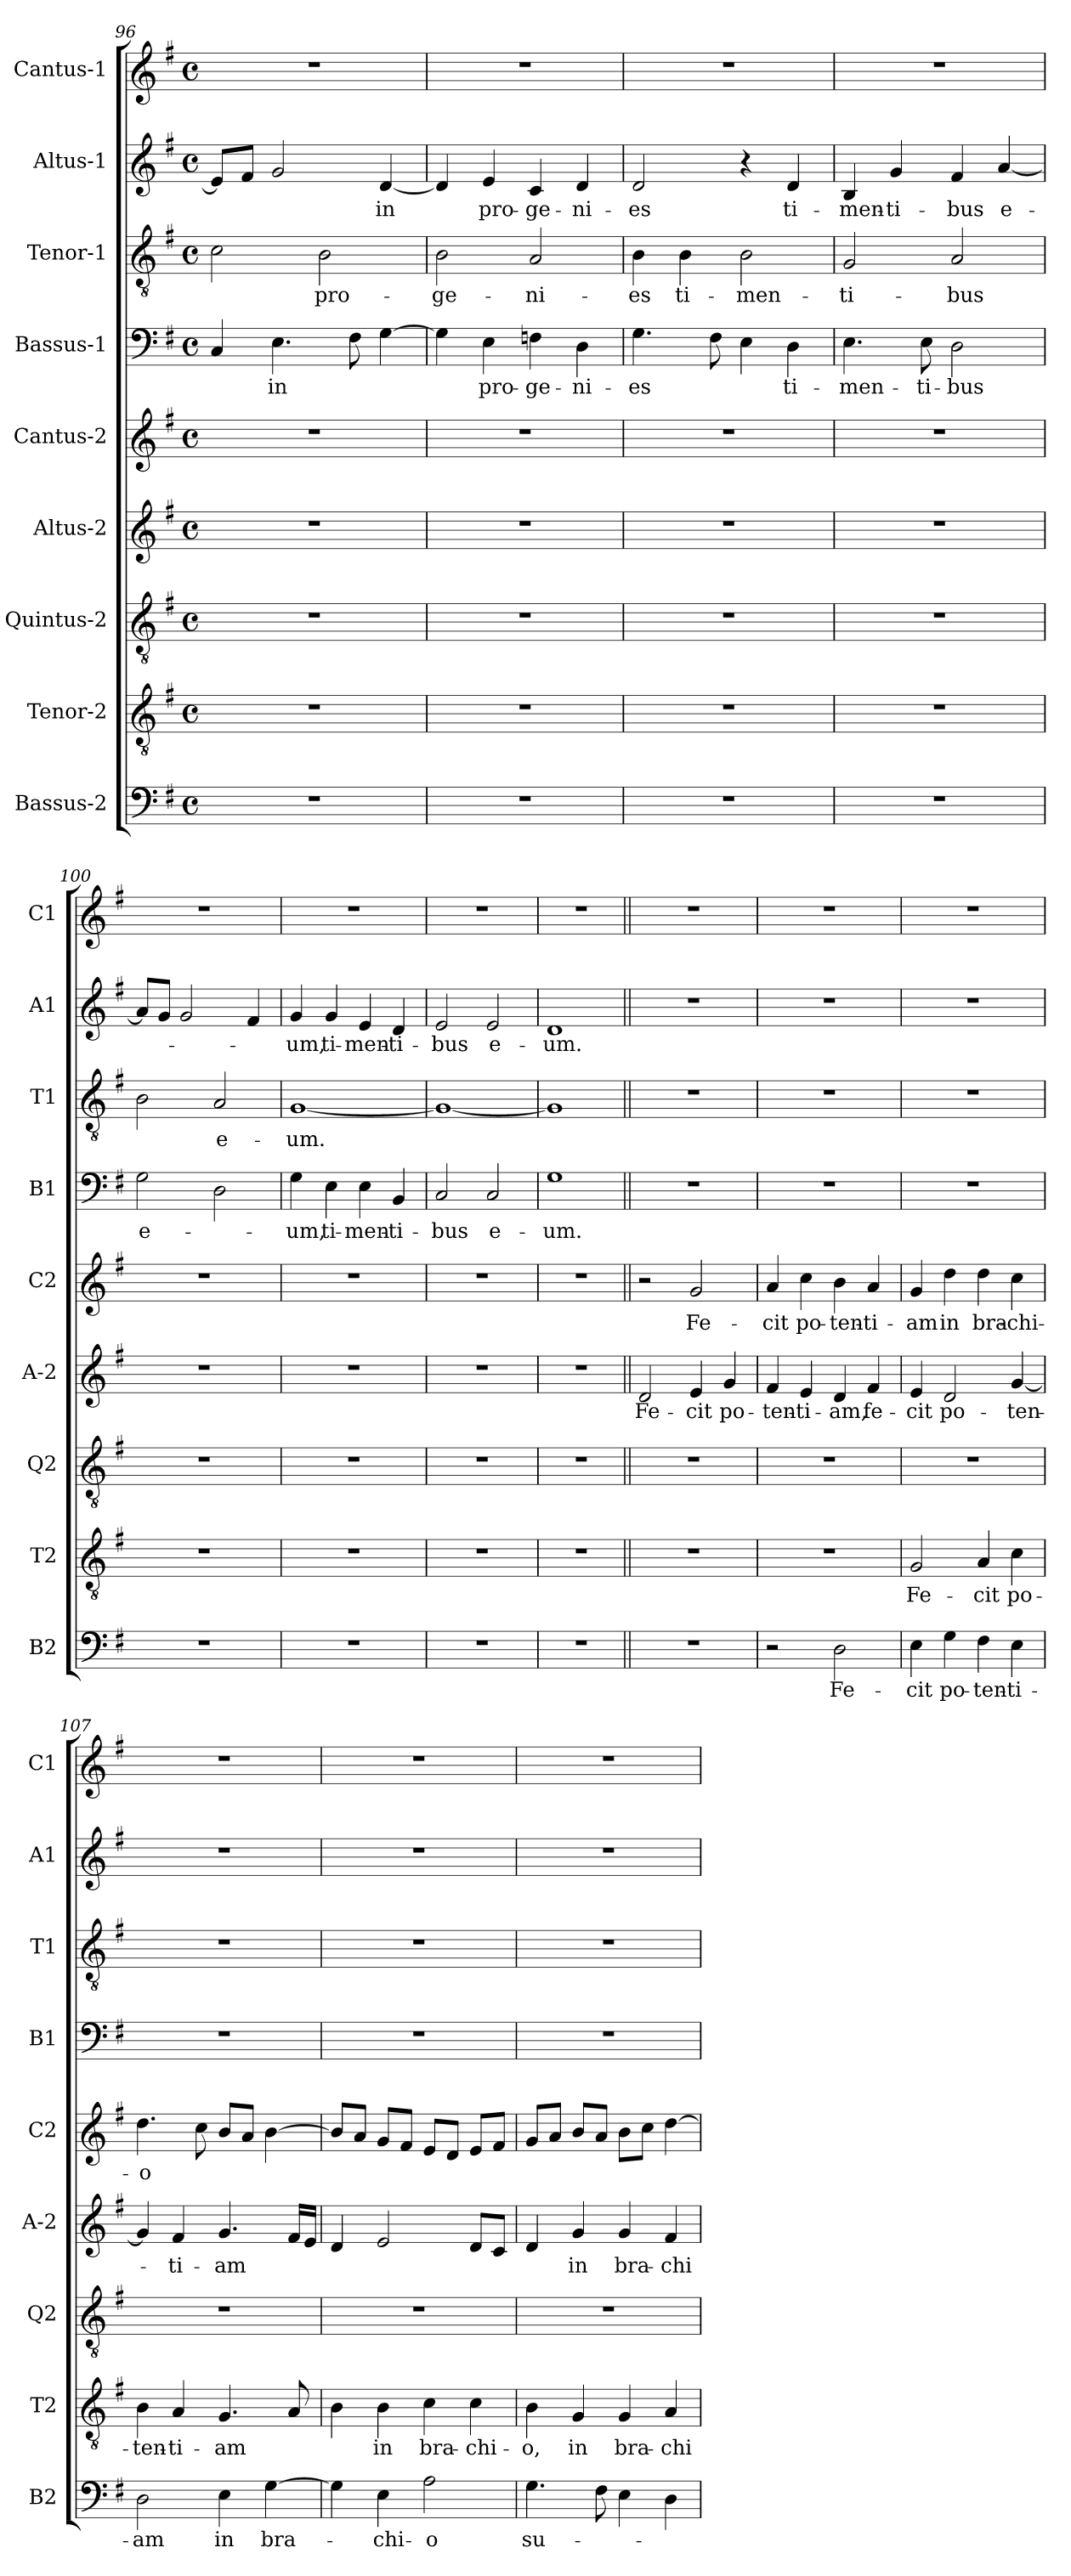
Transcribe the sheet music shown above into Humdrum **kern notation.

**kern	**text	**kern	**text	**kern	**kern	**text	**kern	**text	**kern	**text	**kern	**text	**kern	**text	**kern
*part9	*part9	*part8	*part8	*part7	*part6	*part6	*part5	*part5	*part4	*part4	*part3	*part3	*part2	*part2	*part1
*staff9	*staff9	*staff8	*staff8	*staff7	*staff6	*staff6	*staff5	*staff5	*staff4	*staff4	*staff3	*staff3	*staff2	*staff2	*staff1
*I"Bassus-2	*	*I"Tenor-2	*	*I"Quintus-2	*I"Altus-2	*	*I"Cantus-2	*	*I"Bassus-1	*	*I"Tenor-1	*	*I"Altus-1	*	*I"Cantus-1
*I'B2	*	*I'T2	*	*I'Q2	*I'A-2	*	*I'C2	*	*I'B1	*	*I'T1	*	*I'A1	*	*I'C1
*clefF4	*	*clefGv2	*	*clefGv2	*clefG2	*	*clefG2	*	*clefF4	*	*clefGv2	*	*clefG2	*	*clefG2
*k[f#]	*	*k[f#]	*	*k[f#]	*k[f#]	*	*k[f#]	*	*k[f#]	*	*k[f#]	*	*k[f#]	*	*k[f#]
*G:	*	*G:	*	*G:	*G:	*	*G:	*	*G:	*	*G:	*	*G:	*	*G:
*M4/4	*	*M4/4	*	*M4/4	*M4/4	*	*M4/4	*	*M4/4	*	*M4/4	*	*M4/4	*	*M4/4
*met(c)	*	*met(c)	*	*met(c)	*met(c)	*	*met(c)	*	*met(c)	*	*met(c)	*	*met(c)	*	*met(c)
=96	=96	=96	=96	=96	=96	=96	=96	=96	=96	=96	=96	=96	=96	=96	=96
1r	.	1r	.	1r	1r	.	1r	.	4C/	.	2c\	.	8e/L]	.	1r
.	.	.	.	.	.	.	.	.	.	.	.	.	8f#/J	.	.
!	!	!	!	!	!	!	!	!	!	!LO:LY:b	!	!	!	!	!
.	.	.	.	.	.	.	.	.	4.E\	in	.	.	2g/	.	.
!	!	!	!	!	!	!	!	!	!	!	!	!LO:LY:b	!	!	!
.	.	.	.	.	.	.	.	.	.	.	2B\	pro-	.	.	.
.	.	.	.	.	.	.	.	.	8F#\	.	.	.	.	.	.
!	!	!	!	!	!	!	!	!	!	!	!	!	!	!LO:LY:b	!
.	.	.	.	.	.	.	.	.	[4G\	.	.	.	[4d/	in	.
=97	=97	=97	=97	=97	=97	=97	=97	=97	=97	=97	=97	=97	=97	=97	=97
!	!	!	!	!	!	!	!	!	!	!	!	!LO:LY:b	!	!	!
1r	.	1r	.	1r	1r	.	1r	.	4G\]	.	2B\	-ge-	4d/]	.	1r
!	!	!	!	!	!	!	!	!	!	!LO:LY:b	!	!	!	!LO:LY:b	!
.	.	.	.	.	.	.	.	.	4E\	pro-	.	.	4e/	pro-	.
!	!	!	!	!	!	!	!	!	!	!LO:LY:b	!	!LO:LY:b	!	!LO:LY:b	!
.	.	.	.	.	.	.	.	.	4Fn\	-ge-	2A/	-ni-	4c/	-ge-	.
!	!	!	!	!	!	!	!	!	!	!LO:LY:b	!	!	!	!LO:LY:b	!
.	.	.	.	.	.	.	.	.	4D\	-ni-	.	.	4d/	-ni-	.
=98	=98	=98	=98	=98	=98	=98	=98	=98	=98	=98	=98	=98	=98	=98	=98
!	!	!	!	!	!	!	!	!	!	!LO:LY:b	!	!LO:LY:b	!	!LO:LY:b	!
1r	.	1r	.	1r	1r	.	1r	.	4.G\	-es	4B\	-es	2d/	-es	1r
!	!	!	!	!	!	!	!	!	!	!	!	!LO:LY:b	!	!	!
.	.	.	.	.	.	.	.	.	.	.	4B\	ti-	.	.	.
.	.	.	.	.	.	.	.	.	8F#\	.	.	.	.	.	.
!	!	!	!	!	!	!	!	!	!	!	!	!LO:LY:b	!	!	!
.	.	.	.	.	.	.	.	.	4E\	.	2B\	-men-	4r	.	.
!	!	!	!	!	!	!	!	!	!	!LO:LY:b	!	!	!	!LO:LY:b	!
.	.	.	.	.	.	.	.	.	4D\	ti-	.	.	4d/	ti-	.
!!LO:LB:g=z
=99	=99	=99	=99	=99	=99	=99	=99	=99	=99	=99	=99	=99	=99	=99	=99
!	!	!	!	!	!	!	!	!	!	!LO:LY:b	!	!LO:LY:b	!	!LO:LY:b	!
1r	.	1r	.	1r	1r	.	1r	.	4.E\	-men-	2G/	-ti-	4B/	-men-	1r
!	!	!	!	!	!	!	!	!	!	!	!	!	!	!LO:LY:b	!
.	.	.	.	.	.	.	.	.	.	.	.	.	4g/	-ti-	.
!	!	!	!	!	!	!	!	!	!	!LO:LY:b	!	!	!	!	!
.	.	.	.	.	.	.	.	.	8E\	-ti-	.	.	.	.	.
!	!	!	!	!	!	!	!	!	!	!LO:LY:b	!	!LO:LY:b	!	!LO:LY:b	!
.	.	.	.	.	.	.	.	.	2D\	-bus	2A/	-bus	4f#/	-bus	.
!	!	!	!	!	!	!	!	!	!	!	!	!	!	!LO:LY:b	!
.	.	.	.	.	.	.	.	.	.	.	.	.	[4a/	e-	.
=100	=100	=100	=100	=100	=100	=100	=100	=100	=100	=100	=100	=100	=100	=100	=100
!	!	!	!	!	!	!	!	!	!	!LO:LY:b	!	!	!	!	!
1r	.	1r	.	1r	1r	.	1r	.	2G\	e-	2B\	.	8a/L]	.	1r
.	.	.	.	.	.	.	.	.	.	.	.	.	8g/J	.	.
.	.	.	.	.	.	.	.	.	.	.	.	.	2g/	.	.
!	!	!	!	!	!	!	!	!	!	!	!	!LO:LY:b	!	!	!
.	.	.	.	.	.	.	.	.	2D\	.	2A/	e-	.	.	.
.	.	.	.	.	.	.	.	.	.	.	.	.	4f#/	.	.
=101	=101	=101	=101	=101	=101	=101	=101	=101	=101	=101	=101	=101	=101	=101	=101
!	!	!	!	!	!	!	!	!	!	!LO:LY:b	!	!LO:LY:b	!	!LO:LY:b	!
1r	.	1r	.	1r	1r	.	1r	.	4G\	-um,	[1G	-um.	4g/	-um,	1r
!	!	!	!	!	!	!	!	!	!	!LO:LY:b	!	!	!	!LO:LY:b	!
.	.	.	.	.	.	.	.	.	4E\	ti-	.	.	4g/	ti-	.
!	!	!	!	!	!	!	!	!	!	!LO:LY:b	!	!	!	!LO:LY:b	!
.	.	.	.	.	.	.	.	.	4E\	-men-	.	.	4e/	-men-	.
!	!	!	!	!	!	!	!	!	!	!LO:LY:b	!	!	!	!LO:LY:b	!
.	.	.	.	.	.	.	.	.	4BB/	-ti-	.	.	4d/	-ti-	.
=102	=102	=102	=102	=102	=102	=102	=102	=102	=102	=102	=102	=102	=102	=102	=102
!	!	!	!	!	!	!	!	!	!	!LO:LY:b	!	!	!	!LO:LY:b	!
1r	.	1r	.	1r	1r	.	1r	.	2C/	-bus	1G_	.	2e/	-bus	1r
!	!	!	!	!	!	!	!	!	!	!LO:LY:b	!	!	!	!LO:LY:b	!
.	.	.	.	.	.	.	.	.	2C/	e-	.	.	2e/	e-	.
=103	=103	=103	=103	=103	=103	=103	=103	=103	=103	=103	=103	=103	=103	=103	=103
!	!	!	!	!	!	!	!	!	!	!LO:LY:b	!	!	!	!LO:LY:b	!
1r	.	1r	.	1r	1r	.	1r	.	1G	-um.	1G]	.	1d	-um.	1r
!!LO:LB:g=z
=104||	=104||	=104||	=104||	=104||	=104||	=104||	=104||	=104||	=104||	=104||	=104||	=104||	=104||	=104||	=104||
!	!	!	!	!	!	!LO:LY:b	!	!	!	!	!	!	!	!	!
1r	.	1r	.	1r	2d/	Fe-	2r	.	1r	.	1r	.	1r	.	1r
!	!	!	!	!	!	!LO:LY:b	!	!LO:LY:b	!	!	!	!	!	!	!
.	.	.	.	.	4e/	-cit	2g/	Fe-	.	.	.	.	.	.	.
!	!	!	!	!	!	!LO:LY:b	!	!	!	!	!	!	!	!	!
.	.	.	.	.	4g/	po-	.	.	.	.	.	.	.	.	.
=105	=105	=105	=105	=105	=105	=105	=105	=105	=105	=105	=105	=105	=105	=105	=105
!	!	!	!	!	!	!LO:LY:b	!	!LO:LY:b	!	!	!	!	!	!	!
2r	.	1r	.	1r	4f#/	-ten-	4a/	-cit	1r	.	1r	.	1r	.	1r
!	!	!	!	!	!	!LO:LY:b	!	!LO:LY:b	!	!	!	!	!	!	!
.	.	.	.	.	4e/	-ti-	4cc\	po-	.	.	.	.	.	.	.
!	!LO:LY:b	!	!	!	!	!LO:LY:b	!	!LO:LY:b	!	!	!	!	!	!	!
2D\	Fe-	.	.	.	4d/	-am,	4b\	-ten-	.	.	.	.	.	.	.
!	!	!	!	!	!	!LO:LY:b	!	!LO:LY:b	!	!	!	!	!	!	!
.	.	.	.	.	4f#/	fe-	4a/	-ti-	.	.	.	.	.	.	.
=106	=106	=106	=106	=106	=106	=106	=106	=106	=106	=106	=106	=106	=106	=106	=106
!	!LO:LY:b	!	!LO:LY:b	!	!	!LO:LY:b	!	!LO:LY:b	!	!	!	!	!	!	!
4E\	-cit	2G/	Fe-	1r	4e/	-cit	4g/	-am	1r	.	1r	.	1r	.	1r
!	!LO:LY:b	!	!	!	!	!LO:LY:b	!	!LO:LY:b	!	!	!	!	!	!	!
4G\	po-	.	.	.	2d/	po-	4dd\	in	.	.	.	.	.	.	.
!	!LO:LY:b	!	!LO:LY:b	!	!	!	!	!LO:LY:b	!	!	!	!	!	!	!
4F#\	-ten-	4A/	-cit	.	.	.	4dd\	bra-	.	.	.	.	.	.	.
!	!LO:LY:b	!	!LO:LY:b	!	!	!LO:LY:b	!	!LO:LY:b	!	!	!	!	!	!	!
4E\	-ti-	4c\	po-	.	[4g/	-ten-	4cc\	-chi-	.	.	.	.	.	.	.
=107	=107	=107	=107	=107	=107	=107	=107	=107	=107	=107	=107	=107	=107	=107	=107
!	!LO:LY:b	!	!LO:LY:b	!	!	!	!	!LO:LY:b	!	!	!	!	!	!	!
2D\	-am	4B\	-ten-	1r	4g/]	.	4.dd\	-o	1r	.	1r	.	1r	.	1r
!	!	!	!LO:LY:b	!	!	!LO:LY:b	!	!	!	!	!	!	!	!	!
.	.	4A/	-ti-	.	4f#/	-ti-	.	.	.	.	.	.	.	.	.
.	.	.	.	.	.	.	8cc\	.	.	.	.	.	.	.	.
!	!LO:LY:b	!	!LO:LY:b	!	!	!LO:LY:b	!	!	!	!	!	!	!	!	!
4E\	in	4.G/	-am	.	4.g/	-am	8b/L	.	.	.	.	.	.	.	.
.	.	.	.	.	.	.	8a/J	.	.	.	.	.	.	.	.
!	!LO:LY:b	!	!	!	!	!	!	!	!	!	!	!	!	!	!
[4G\	bra-	.	.	.	.	.	[4b\	.	.	.	.	.	.	.	.
.	.	8A/	.	.	16f#/LL	.	.	.	.	.	.	.	.	.	.
.	.	.	.	.	16e/JJ	.	.	.	.	.	.	.	.	.	.
=108	=108	=108	=108	=108	=108	=108	=108	=108	=108	=108	=108	=108	=108	=108	=108
4G\]	.	4B\	.	1r	4d/	.	8b/L]	.	1r	.	1r	.	1r	.	1r
.	.	.	.	.	.	.	8a/J	.	.	.	.	.	.	.	.
!	!LO:LY:b	!	!LO:LY:b	!	!	!	!	!	!	!	!	!	!	!	!
4E\	-chi-	4B\	in	.	2e/	.	8g/L	.	.	.	.	.	.	.	.
.	.	.	.	.	.	.	8f#/J	.	.	.	.	.	.	.	.
!	!LO:LY:b	!	!LO:LY:b	!	!	!	!	!	!	!	!	!	!	!	!
2A\	-o	4c\	bra-	.	.	.	8e/L	.	.	.	.	.	.	.	.
.	.	.	.	.	.	.	8d/J	.	.	.	.	.	.	.	.
!	!	!	!LO:LY:b	!	!	!	!	!	!	!	!	!	!	!	!
.	.	4c\	-chi-	.	8d/L	.	8e/L	.	.	.	.	.	.	.	.
.	.	.	.	.	8c/J	.	8f#/J	.	.	.	.	.	.	.	.
!!LO:PB:g=z
=109	=109	=109	=109	=109	=109	=109	=109	=109	=109	=109	=109	=109	=109	=109	=109
!	!LO:LY:b	!	!LO:LY:b	!	!	!	!	!	!	!	!	!	!	!	!
4.G\	su-	4B\	-o,	1r	4d/	.	8g/L	.	1r	.	1r	.	1r	.	1r
.	.	.	.	.	.	.	8a/J	.	.	.	.	.	.	.	.
!	!	!	!LO:LY:b	!	!	!LO:LY:b	!	!	!	!	!	!	!	!	!
.	.	4G/	in	.	4g/	in	8b/L	.	.	.	.	.	.	.	.
8F#\	.	.	.	.	.	.	8a/J	.	.	.	.	.	.	.	.
!	!	!	!LO:LY:b	!	!	!LO:LY:b	!	!	!	!	!	!	!	!	!
4E\	.	4G/	bra-	.	4g/	bra-	8b\L	.	.	.	.	.	.	.	.
.	.	.	.	.	.	.	8cc\J	.	.	.	.	.	.	.	.
!	!	!	!LO:LY:b	!	!	!LO:LY:b	!	!	!	!	!	!	!	!	!
4D\	.	4A/	-chi-	.	4f#/	-chi-	[4dd\	.	.	.	.	.	.	.	.
=	=	=	=	=	=	=	=	=	=	=	=	=	=	=	=
*-	*-	*-	*-	*-	*-	*-	*-	*-	*-	*-	*-	*-	*-	*-	*-
